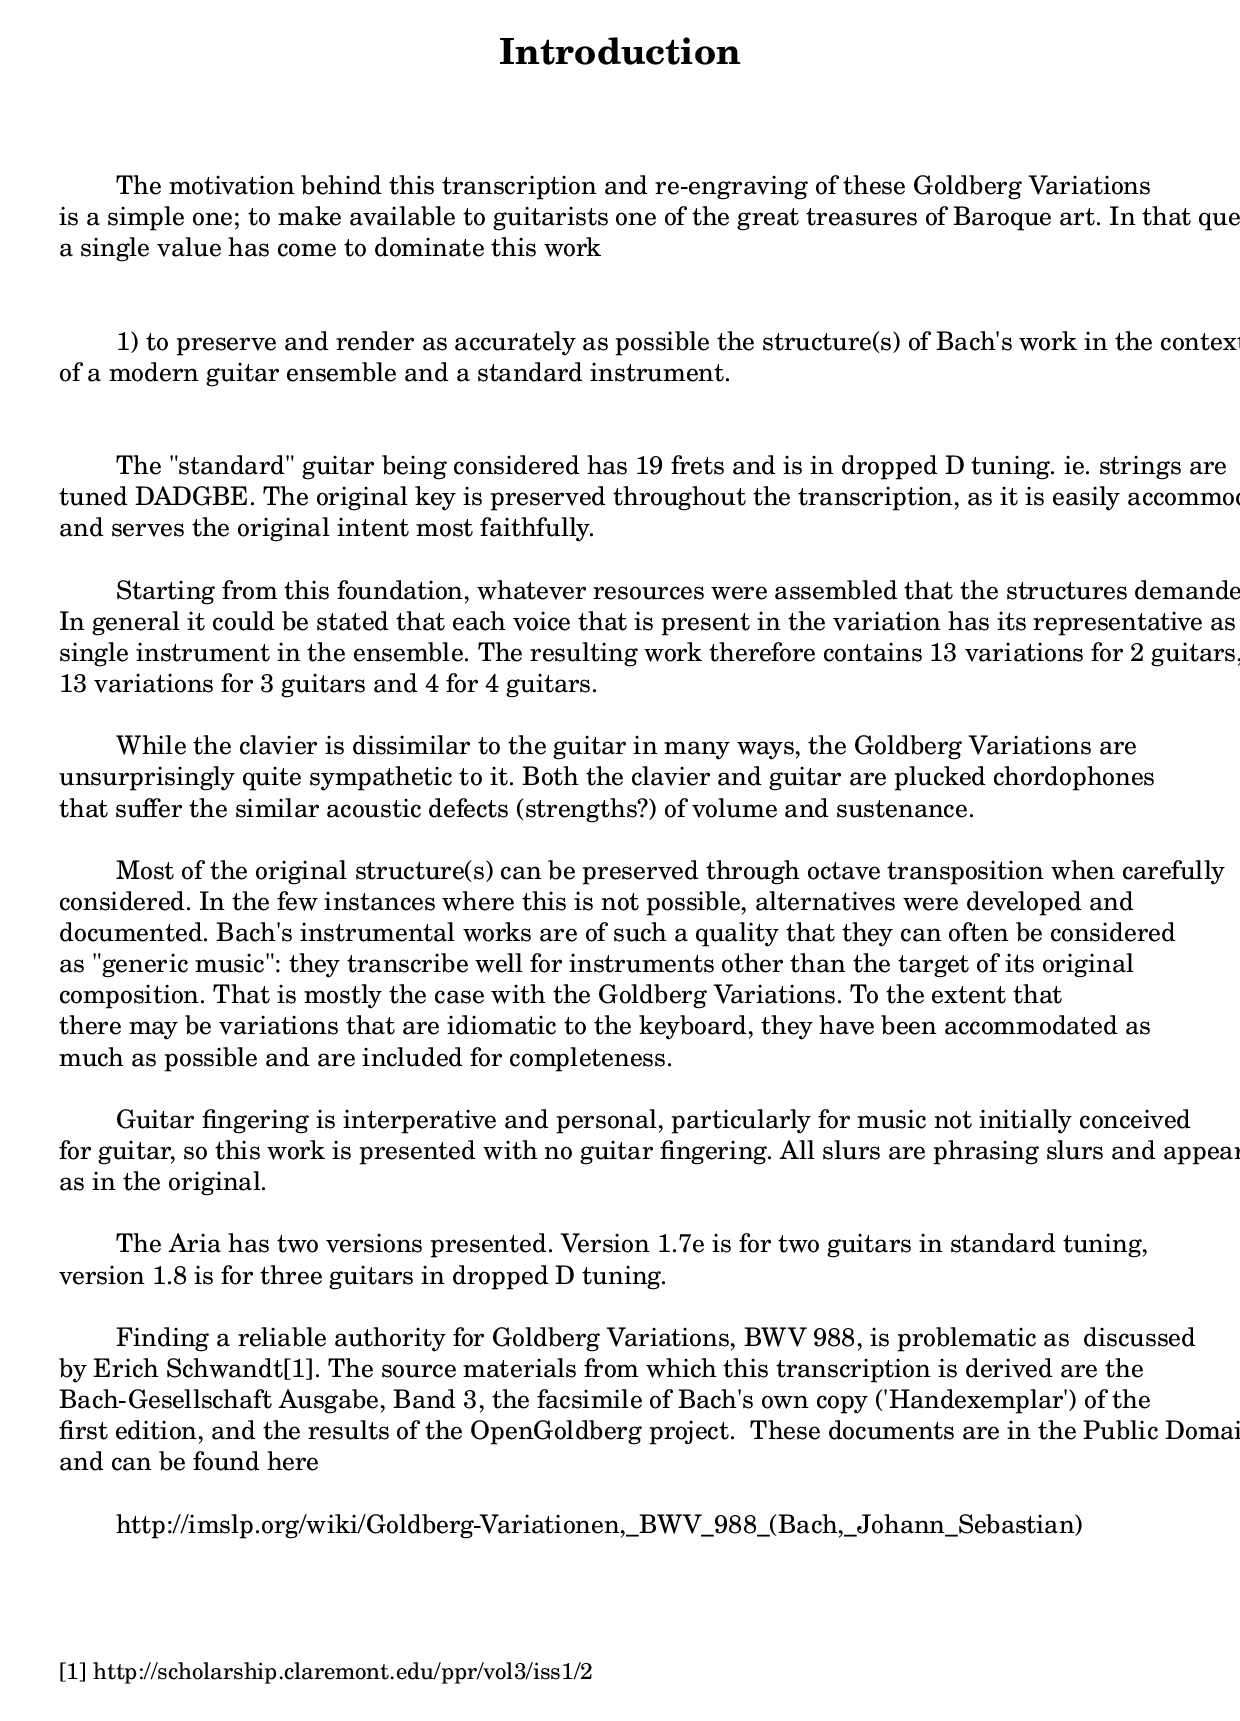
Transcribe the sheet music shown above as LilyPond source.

\version "2.18.0"

\bookpart {

   \paper { print-page-number = ##t }

   \header { title = "Introduction" }

   \tocItem \markup { Introduction }

   \markup { \column { 
	" "
	" "
	" "
	\fontsize #1 {

	" "
	"        The motivation behind this transcription and re-engraving of these Goldberg Variations"
	"is a simple one; to make available to guitarists one of the great treasures of Baroque art. In that quest,"
	"a single value has come to dominate this work"
	" "
	" "
	"        1) to preserve and render as accurately as possible the structure(s) of Bach's work in the context"
	"of a modern guitar ensemble and a standard instrument."
	" "
	" "
	"        The \"standard\" guitar being considered has 19 frets and is in dropped D tuning. ie. strings are"
	"tuned DADGBE. The original key is preserved throughout the transcription, as it is easily accommodated"
	"and serves the original intent most faithfully."
	" "
	"        Starting from this foundation, whatever resources were assembled that the structures demanded."
	"In general it could be stated that each voice that is present in the variation has its representative as a"
	"single instrument in the ensemble. The resulting work therefore contains 13 variations for 2 guitars,"
	"13 variations for 3 guitars and 4 for 4 guitars."
	" "
	"        While the clavier is dissimilar to the guitar in many ways, the Goldberg Variations are "
	"unsurprisingly quite sympathetic to it. Both the clavier and guitar are plucked chordophones"
	"that suffer the similar acoustic defects (strengths?) of volume and sustenance."
	" "
	"        Most of the original structure(s) can be preserved through octave transposition when carefully"
	"considered. In the few instances where this is not possible, alternatives were developed and"
	"documented. Bach's instrumental works are of such a quality that they can often be considered"
        "as \"generic music\": they transcribe well for instruments other than the target of its original"
        "composition. That is mostly the case with the Goldberg Variations. To the extent that"
        "there may be variations that are idiomatic to the keyboard, they have been accommodated as"
        "much as possible and are included for completeness."
	" "
	"        Guitar fingering is interperative and personal, particularly for music not initially conceived"
	"for guitar, so this work is presented with no guitar fingering. All slurs are phrasing slurs and appear "
        "as in the original."
	" "
	"        The Aria has two versions presented. Version 1.7e is for two guitars in standard tuning,"
	"version 1.8 is for three guitars in dropped D tuning."
	" "
	"        Finding a reliable authority for Goldberg Variations, BWV 988, is problematic as 
discussed"
	"by Erich Schwandt[1]. The source materials from which this transcription is derived are the"
	"Bach-Gesellschaft Ausgabe, Band 3, the facsimile of Bach's own copy ('Handexemplar') of the"
	"first edition, and the results of the OpenGoldberg project.  These documents are in the Public Domain"
	"and can be found here"
	" "
	"        http://imslp.org/wiki/Goldberg-Variationen,_BWV_988_(Bach,_Johann_Sebastian)"
	" "
	" "
	" "
	" "
}}}
	\markup { [1] http://scholarship.claremont.edu/ppr/vol3/iss1/2 }
}
